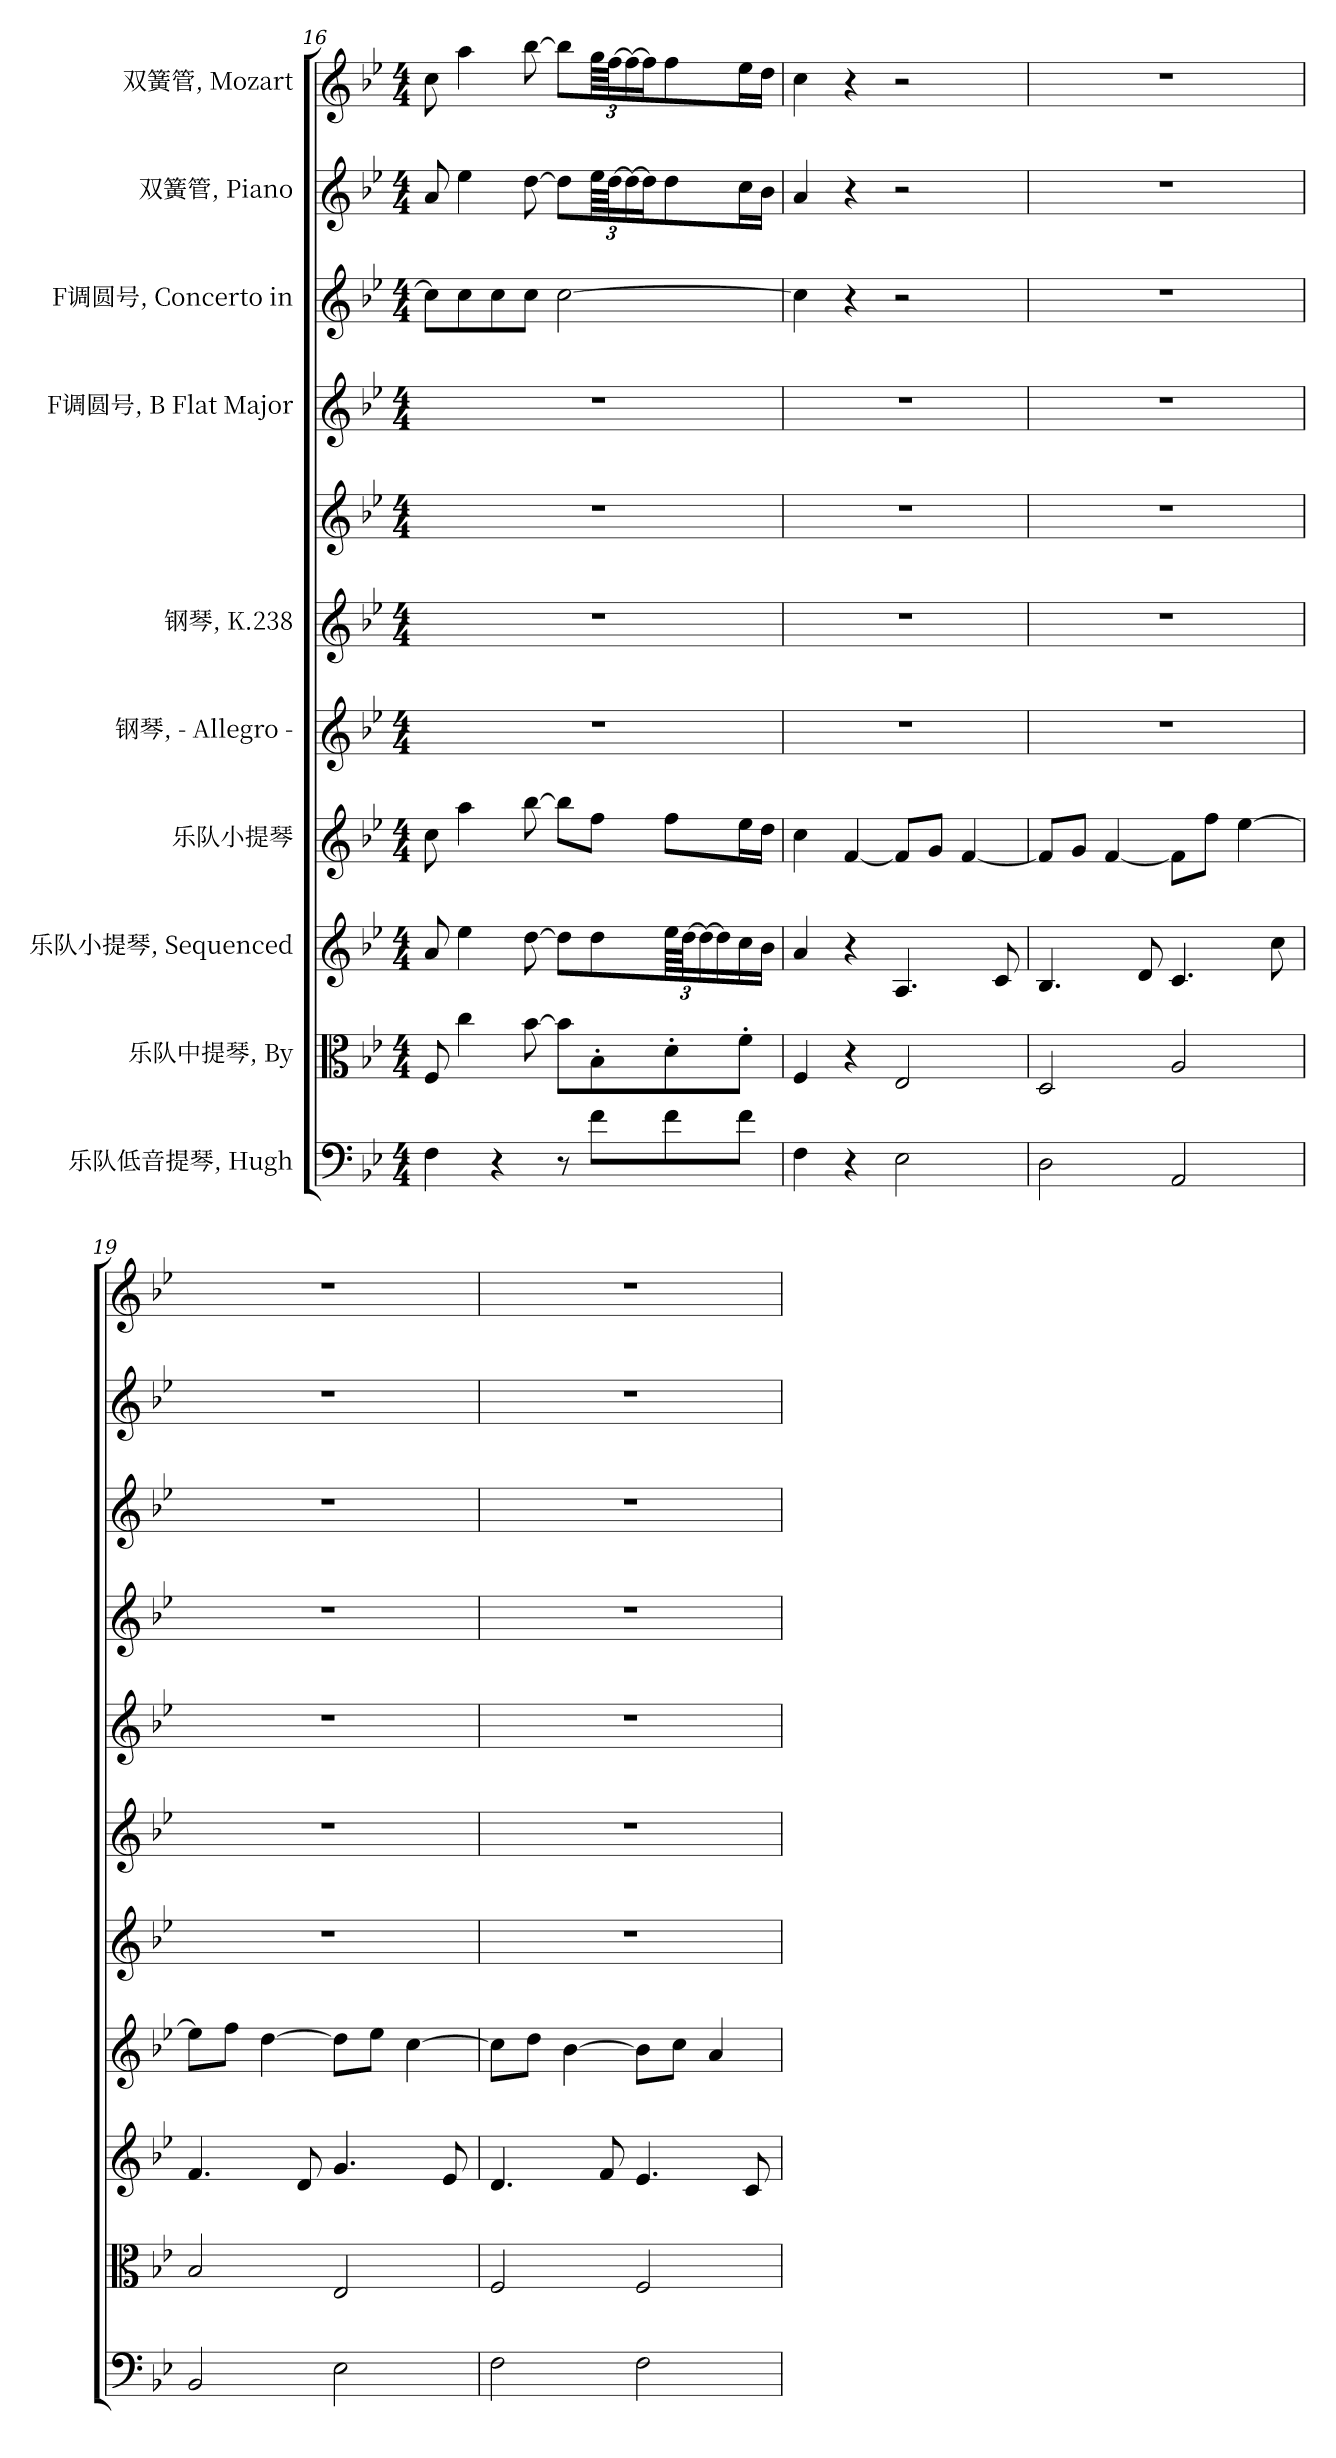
**kern	**kern	**kern	**kern	**kern	**kern	**kern	**kern	**kern	**kern	**kern
*part10	*part9	*part8	*part7	*part6	*part5	*part5	*part4	*part3	*part2	*part1
*staff11	*staff10	*staff9	*staff8	*staff7	*staff6	*staff5	*staff4	*staff3	*staff2	*staff1
*I"乐队低音提琴, Hugh	*I"乐队中提琴,   By	*I"乐队小提琴, Sequenced	*I"乐队小提琴	*I"钢琴,   -  Allegro -	*I"钢琴, K.238	*	*I"F调圆号, B Flat Major	*I"F调圆号, Concerto in	*I"双簧管, Piano	*I"双簧管, Mozart
!!LO:PB:g=z
*clefF4	*clefC3	*clefG2	*clefG2	*clefG2	*clefG2	*clefG2	*clefG2	*clefG2	*clefG2	*clefG2
*ITrd7c12	*	*	*	*	*	*	*ITrd4c7	*ITrd4c7	*	*
*k[b-e-]	*k[b-e-]	*k[b-e-]	*k[b-e-]	*k[b-e-]	*k[b-e-]	*k[b-e-]	*k[b-e-a-]	*k[b-e-a-]	*k[b-e-]	*k[b-e-]
*M4/4	*M4/4	*M4/4	*M4/4	*M4/4	*M4/4	*M4/4	*M4/4	*M4/4	*M4/4	*M4/4
=16	=16	=16	=16	=16	=16	=16	=16	=16	=16	=16
4FF\	8F/	8a/	8cc\	1r	1r	1r	1r	8f\L]	8a/	8cc\
.	4cc\	4ee-\	4aa\	.	.	.	.	8f\	4ee-\	4aa\
4r	.	.	.	.	.	.	.	8f\	.	.
.	[8b-\	[8dd\	[8bb-\	.	.	.	.	8f\J	[8dd\	[8bb-\
8r	8b-\L]	8dd\L]	8bb-\L]	.	.	.	.	[2f\	8dd\L]	8bb-\L]
*	*	*	*	*	*	*	*	*	*Xbrackettup	*Xbrackettup
8F\L	8B-'\	8dd\	8ff\J	.	.	.	.	.	96ee-\LLL	96gg\LLL
.	.	.	.	.	.	.	.	.	[96dd\JJ	[96ff\JJ
.	.	.	.	.	.	.	.	.	24dd\_	24ff\_
.	.	.	.	.	.	.	.	.	16dd\J]	16ff\J]
*	*	*Xbrackettup	*	*	*	*	*	*	*	*
8F\	8d'\	96ee-\LLL	8ff\L	.	.	.	.	.	8dd\	8ff\
.	.	[96dd\JJ	.	.	.	.	.	.	.	.
.	.	24dd\_	.	.	.	.	.	.	.	.
.	.	16dd\]	.	.	.	.	.	.	.	.
8F\J	8f'\J	16cc\	16ee-\L	.	.	.	.	.	16cc\L	16ee-\L
.	.	16b-\JJ	16dd\JJ	.	.	.	.	.	16b-\JJ	16dd\JJ
=17	=17	=17	=17	=17	=17	=17	=17	=17	=17	=17
4FF\	4F/	4a/	4cc\	1r	1r	1r	1r	4f\]	4a/	4cc\
4r	4r	4r	[4f/	.	.	.	.	4r	4r	4r
2EE-\	2E-/	4.A/	8f/L]	.	.	.	.	2r	2r	2r
.	.	.	8g/J	.	.	.	.	.	.	.
.	.	.	[4f/	.	.	.	.	.	.	.
.	.	8c/	.	.	.	.	.	.	.	.
=18	=18	=18	=18	=18	=18	=18	=18	=18	=18	=18
2DD\	2D/	4.B-/	8f/L]	1r	1r	1r	1r	1r	1r	1r
.	.	.	8g/J	.	.	.	.	.	.	.
.	.	.	[4f/	.	.	.	.	.	.	.
.	.	8d/	.	.	.	.	.	.	.	.
2AAA/	2A/	4.c/	8f\L]	.	.	.	.	.	.	.
.	.	.	8ff\J	.	.	.	.	.	.	.
.	.	.	[4ee-\	.	.	.	.	.	.	.
.	.	8cc\	.	.	.	.	.	.	.	.
=19	=19	=19	=19	=19	=19	=19	=19	=19	=19	=19
2BBB-/	2B-/	4.f/	8ee-\L]	1r	1r	1r	1r	1r	1r	1r
.	.	.	8ff\J	.	.	.	.	.	.	.
.	.	.	[4dd\	.	.	.	.	.	.	.
.	.	8d/	.	.	.	.	.	.	.	.
2EE-\	2E-/	4.g/	8dd\L]	.	.	.	.	.	.	.
.	.	.	8ee-\J	.	.	.	.	.	.	.
.	.	.	[4cc\	.	.	.	.	.	.	.
.	.	8e-/	.	.	.	.	.	.	.	.
!!LO:PB:g=z
=20	=20	=20	=20	=20	=20	=20	=20	=20	=20	=20
2FF\	2F/	4.d/	8cc\L]	1r	1r	1r	1r	1r	1r	1r
.	.	.	8dd\J	.	.	.	.	.	.	.
.	.	.	[4b-\	.	.	.	.	.	.	.
.	.	8f/	.	.	.	.	.	.	.	.
2FF\	2F/	4.e-/	8b-\L]	.	.	.	.	.	.	.
.	.	.	8cc\J	.	.	.	.	.	.	.
.	.	.	4a/	.	.	.	.	.	.	.
.	.	8c/	.	.	.	.	.	.	.	.
=	=	=	=	=	=	=	=	=	=	=
*-	*-	*-	*-	*-	*-	*-	*-	*-	*-	*-
